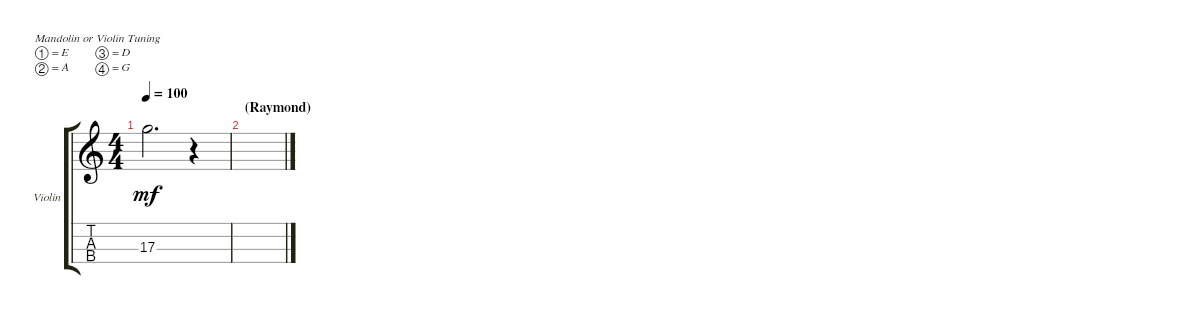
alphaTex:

\bracketExtendMode groupsimilarinstruments
\firstSystemTrackNameOrientation horizontal
\otherSystemsTrackNameOrientation horizontal
\track ("Violin" "Violin") {instrument violin}
\staff {score tabs}
\tuning (E5 A4 D4 G3)
\ts (4 4)
\tempo 100
\clef g2
\scale
0.333333
\ks c
17.3.2{d dy mf} r.4 |
\section ("" "(Raymond)")
\scale
0.333333 |
\scale
0.333333 |
\scale
0.333333 |
\scale
0.333333 |
\scale
0.333333 |
\scale
0.333333 |
\scale
0.333333 |
\scale
0.333333 |
\scale
0.333333 |
\scale
0.333333 |
\scale
0.333333 |
\scale
0.333333 |
\scale
0.333333 |
\scale
0.333333 |
\scale
0.333333
